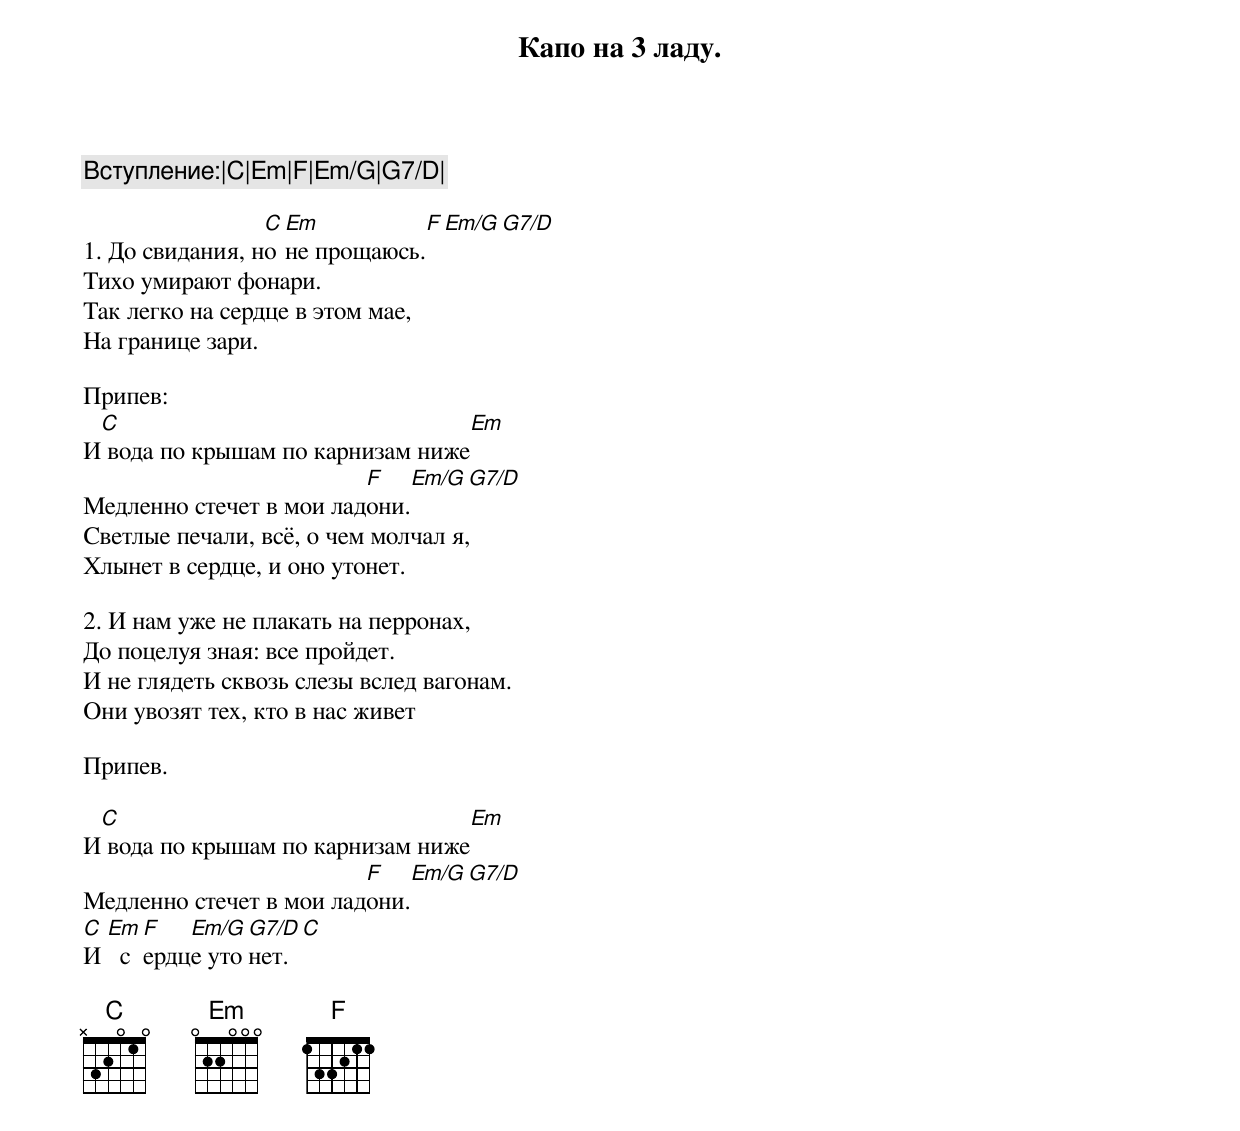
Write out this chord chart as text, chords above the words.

Капо на 3 ладу.

Вступление:|C|Em|F|Em/G|G7/D|

                 C Em                 F Em/G G7/D
1. До свидания, но не прощаюсь.
Тихо умирают фонари.
Так легко на сердце в этом мае,
На границе зари.

Припев:
 C                                      Em
И вода по крышам по карнизам ниже
                         F              Em/G G7/D
Медленно стечет в мои ладони.
Светлые печали, всё, о чем молчал я,
Хлынет в сердце, и оно утонет.

2. И нам уже не плакать на перронах,
До поцелуя зная: все пройдет.
И не глядеть сквозь слезы вслед вагонам.
Они увозят тех, кто в нас живет

Припев.

 C                                      Em
И вода по крышам по карнизам ниже
                         F              Em/G G7/D
Медленно стечет в мои ладони.
C Em F   Em/G G7/D  C
И   сердце утонет.

Em/G	3x245x
G7/D	x5343x
